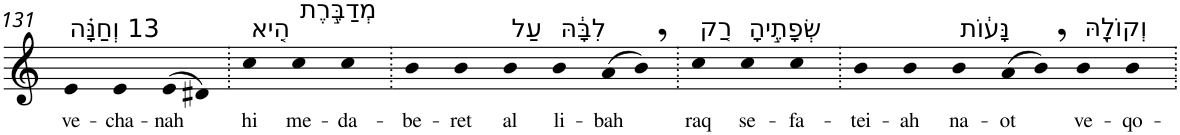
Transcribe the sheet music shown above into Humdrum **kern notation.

**kern	**text
*part1	*part1
*staff1	*staff1
*I"Piano	*
*I'Pno	*
!!LO:PB:g=z
*clefG2	*
*k[]	*
=131	=131
!LO:TX:a:t=13 וְחַנָּ֗ה	!
!	!LO:LY:b
4e	ve-
!	!LO:LY:b
4e	-cha-
!	!LO:LY:b
(>8e	-nah
8d#X)	.
=132.	=132.
!LO:TX:a:t=הִ֚יא	!
!	!LO:LY:b
4cc	hi
!LO:TX:a:t=מְדַבֶּ֣רֶת	!
!	!LO:LY:b
4cc	me-
!	!LO:LY:b
4cc	-da-
=133.	=133.
!	!LO:LY:b
4b	-be-
!	!LO:LY:b
4b	-ret
!LO:TX:a:t=עַל	!
!	!LO:LY:b
4b	al
!LO:TX:a:t=לִבָּ֔הּ	!
!	!LO:LY:b
4b	li-
!	!LO:LY:b
(>8a	-bah
8b,)	.
=134.	=134.
!LO:TX:a:t=רַ֚ק	!
!	!LO:LY:b
4cc	raq
!LO:TX:a:t=שְׂפָתֶ֣יהָ	!
!	!LO:LY:b
4cc	se-
!	!LO:LY:b
4cc	-fa-
=135.	=135.
!	!LO:LY:b
4b	-tei-
!	!LO:LY:b
4b	-ah
!LO:TX:a:t=נָּע֔וֹת	!
!	!LO:LY:b
4b	na-
!	!LO:LY:b
(>8a	-ot
8b,)	.
!LO:TX:a:t=וְקוֹלָ֖הּ	!
!	!LO:LY:b
4b	ve-
!	!LO:LY:b
4b	-qo-
=.	=.
*-	*-
